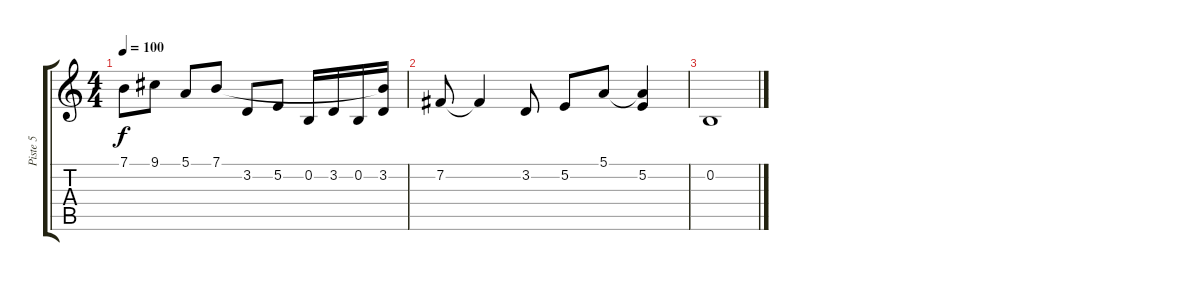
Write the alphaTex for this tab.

\track ("Piste 5" "Piste 5") {instrument acousticgrandpiano}
\staff {score tabs}
\tuning (E4 B3 G3 D3 A2 E2) {hide}
\ts (4 4)
\tempo 100
\clef g2
\ks c
7.1.8{dy f} 9.1.8 5.1.8 7.1.8 3.2.8 5.2.8 0.2.16 3.2.16 0.2.16 (7.1{t} 3.2).16 |
7.2.8 7.2{t}.4 3.2.8 5.2.8 5.1.8 (5.1{t} 5.2).4 |
0.2.1
